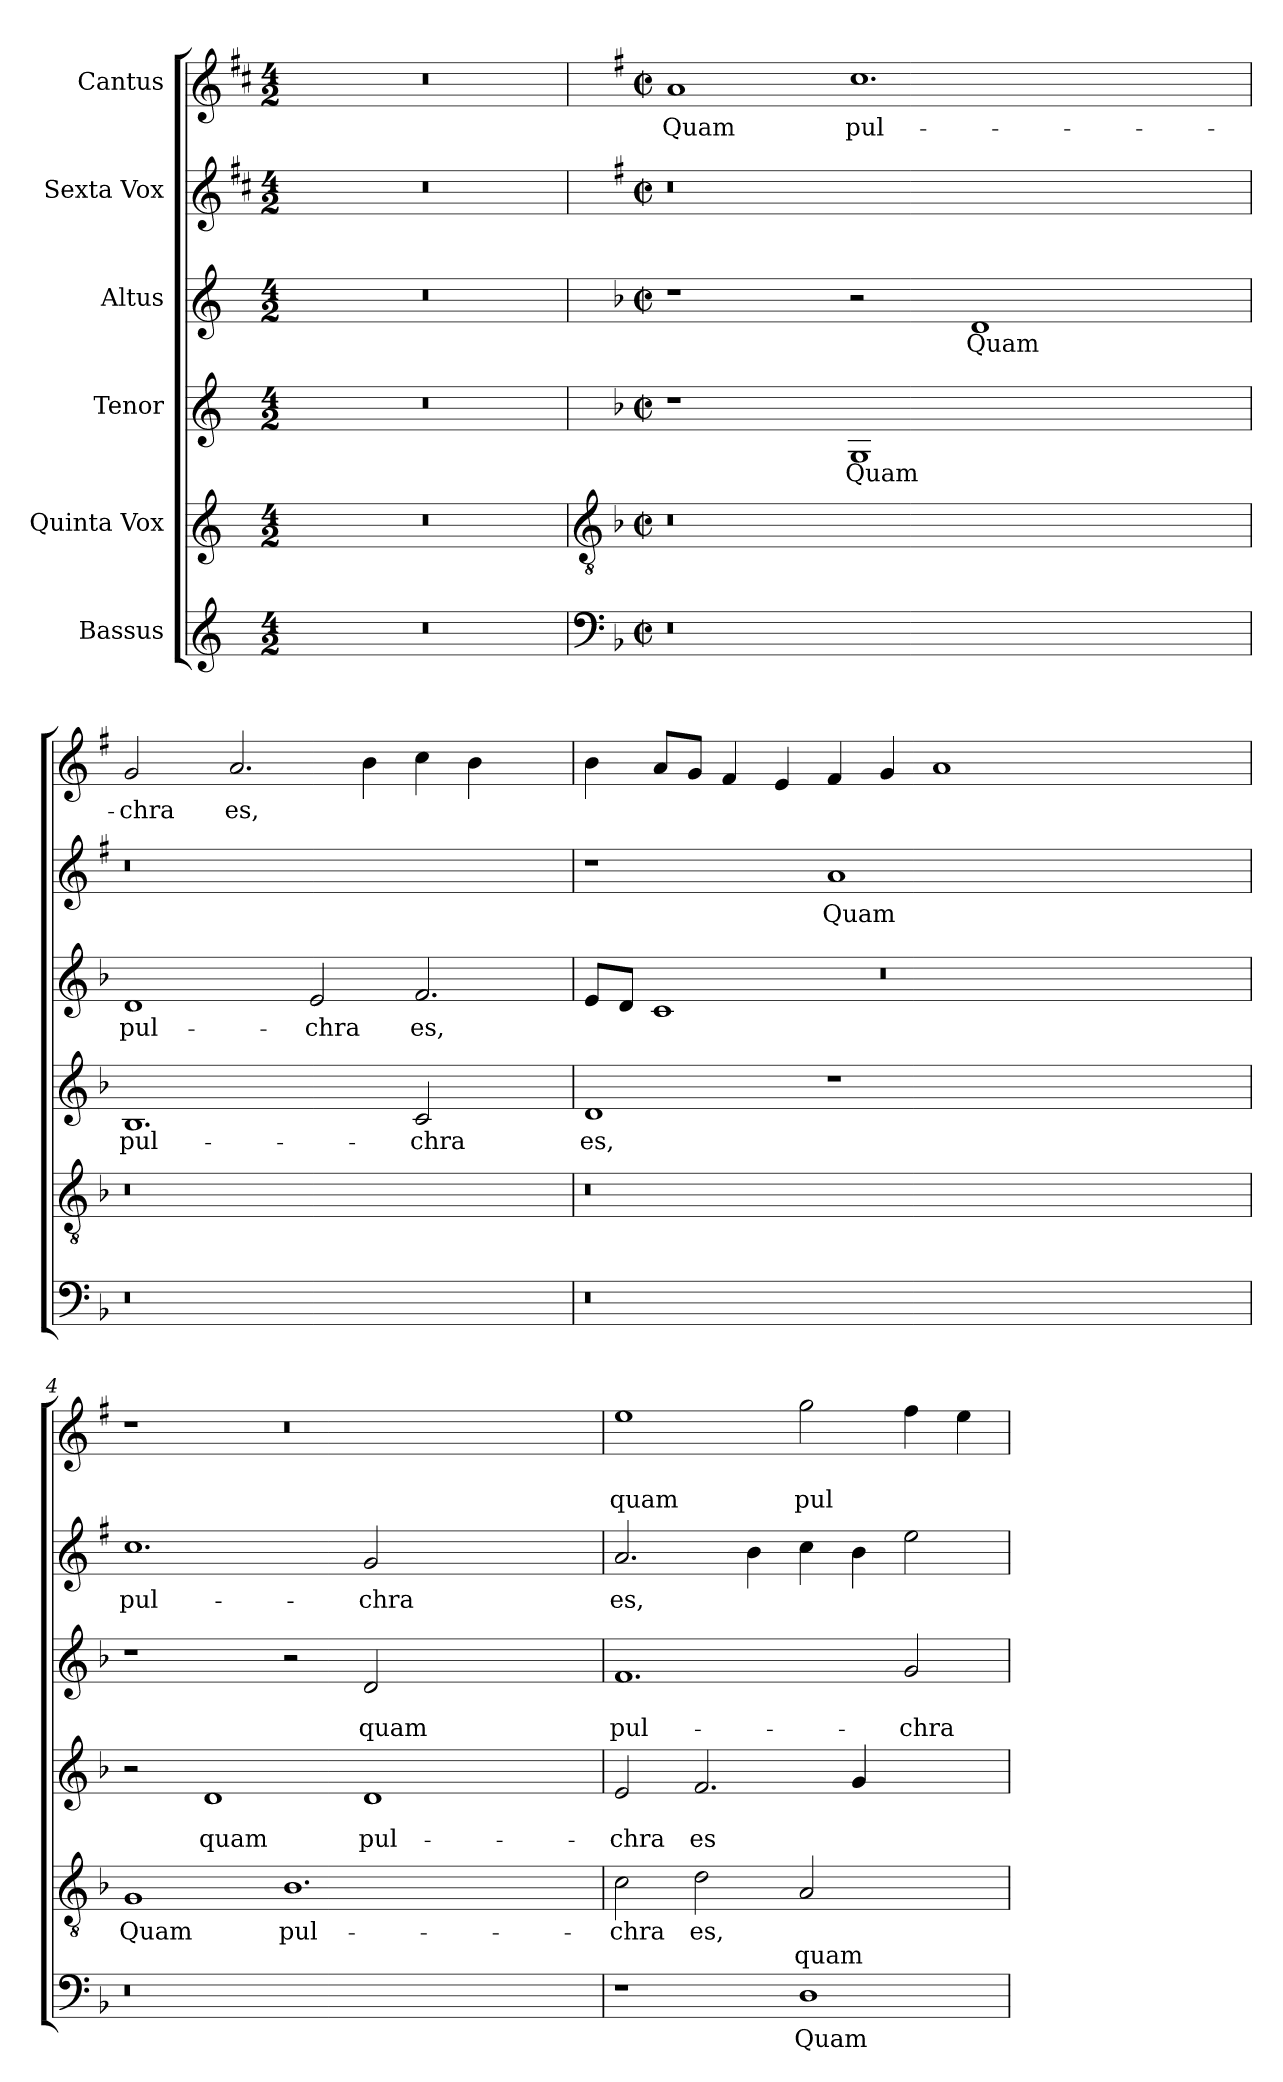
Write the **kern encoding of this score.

**kern	**text	**kern	**text	**text	**kern	**text	**text	**kern	**text	**text	**kern	**text	**kern	**text	**text
*part6	*part6	*part5	*part5	*part5	*part4	*part4	*part4	*part3	*part3	*part3	*part2	*part2	*part1	*part1	*part1
*staff6	*staff6	*staff5	*staff5	*staff5	*staff4	*staff4	*staff4	*staff3	*staff3	*staff3	*staff2	*staff2	*staff1	*staff1	*staff1
*I"Bassus	*	*I"Quinta Vox	*	*	*I"Tenor	*	*	*I"Altus	*	*	*I"Sexta Vox	*	*I"Cantus	*	*
*clefG2	*	*clefG2	*	*	*clefG2	*	*	*clefG2	*	*	*clefG2	*	*clefG2	*	*
*	*	*	*	*	*	*	*	*	*	*	*ITrd1c2	*	*ITrd1c2	*	*
*k[]	*	*k[]	*	*	*k[]	*	*	*k[]	*	*	*k[]	*	*k[]	*	*
*C:	*	*C:	*	*	*C:	*	*	*C:	*	*	*C:	*	*C:	*	*
*M4/2	*	*M4/2	*	*	*M4/2	*	*	*M4/2	*	*	*M4/2	*	*M4/2	*	*
=	=	=	=	=	=	=	=	=	=	=	=	=	=	=	=
0r	.	0r	.	.	0r	.	.	0r	.	.	0r	.	0r	.	.
!!LO:LB:g=z
=1	=1	=1	=1	=1	=1	=1	=1	=1	=1	=1	=1	=1	=1	=1	=1
*clefF4	*	*clefGv2	*	*	*	*	*	*	*	*	*	*	*	*	*
*k[b-]	*	*k[b-]	*	*	*k[b-]	*	*	*k[b-]	*	*	*k[b-]	*	*k[b-]	*	*
*F:	*	*F:	*	*	*F:	*	*	*F:	*	*	*F:	*	*F:	*	*
*M4/2	*	*M4/2	*	*	*M4/2	*	*	*M4/2	*	*	*M4/2	*	*M4/2	*	*
*met(c|)	*	*met(c|)	*	*	*met(c|)	*	*	*met(c|)	*	*	*met(c|)	*	*met(c|)	*	*
!	!	!	!	!	!	!	!	!	!	!	!	!	!	!LO:LY:b	!
*	*	*	*	*	*	*	*	*	*	*	*	*	*^	*	*
0r	.	0r	.	.	1r	.	.	1r	.	.	0r	.	1g	1ryy	Quam	.
!	!	!	!	!	!	!LO:LY:b	!	!	!	!	!	!	!	!	!LO:LY:b	!
.	.	.	.	.	1G	Quam	.	2r	.	.	.	.	1.b-	2ryy	pul-	.
!	!	!	!	!	!	!	!	!	!LO:LY:b	!	!	!	!	!	!	!
.	.	.	.	.	.	.	.	1d	Quam	.	.	.	.	4ryy	.	.
.	.	.	.	.	.	.	.	.	.	.	.	.	.	4ryy	.	.
2ryy	.	2ryy	.	.	2ryy	.	.	.	.	.	2ryy	.	.	2ryy	.	.
=1	=1	=1	=1	=1	=1	=1	=1	=1	=1	=1	=1	=1	=1	=1	=1	=1
!	!	!	!	!	!	!LO:LY:b	!	!	!LO:LY:b	!	!	!	!	!	!LO:LY:b	!
0r	.	0r	.	.	1.B-	pul-	.	1d	pul-	.	0r	.	2f	4ryy	-chra	.
.	.	.	.	.	.	.	.	.	.	.	.	.	.	0ryy	.	.
!	!	!	!	!	!	!	!	!	!	!	!	!	!	!	!LO:LY:b	!
.	.	.	.	.	.	.	.	.	.	.	.	.	2.g	.	es,	.
!	!	!	!	!	!	!	!	!	!LO:LY:b	!	!	!	!	!	!	!
.	.	.	.	.	.	.	.	2e	-chra	.	.	.	.	.	.	.
.	.	.	.	.	.	.	.	.	.	.	.	.	4a	.	.	.
!	!	!	!	!	!	!LO:LY:b	!	!	!LO:LY:b	!	!	!	!	!	!	!
.	.	.	.	.	2c	-chra	.	2.f	es,	.	.	.	4b-	.	.	.
.	.	.	.	.	.	.	.	.	.	.	.	.	4a	.	.	.
4ryy	.	4ryy	.	.	4ryy	.	.	.	.	.	4ryy	.	4ryy	.	.	.
=3	=3	=3	=3	=3	=3	=3	=3	=3	=3	=3	=3	=3	=3	=3	=3	=3
!	!	!	!	!	!	!LO:LY:b	!	!	!	!	!	!	!	!	!	!
0r	.	0r	.	.	1d	es,	.	8eL	.	.	1r	.	4a	2.ryy	.	.
.	.	.	.	.	.	.	.	8dJ	.	.	.	.	.	.	.	.
.	.	.	.	.	.	.	.	1c	.	.	.	.	8gL	.	.	.
.	.	.	.	.	.	.	.	.	.	.	.	.	8fJ	.	.	.
.	.	.	.	.	.	.	.	.	.	.	.	.	4e	.	.	.
.	.	.	.	.	.	.	.	.	.	.	.	.	4d	1ryy	.	.
!	!	!	!	!	!	!	!	!	!	!	!	!LO:LY:b	!	!	!	!
.	.	.	.	.	1r	.	.	.	.	.	1g	Quam	4e	.	.	.
.	.	.	.	.	.	.	.	0r	.	.	.	.	4f	.	.	.
.	.	.	.	.	.	.	.	.	.	.	.	.	1g	.	.	.
.	.	.	.	.	.	.	.	.	.	.	.	.	.	1.ryy	.	.
1ryy	.	1ryy	.	.	1ryy	.	.	.	.	.	1ryy	.	.	.	.	.
.	.	.	.	.	.	.	.	.	.	.	.	.	2.ryy	.	.	.
4ryy	.	4ryy	.	.	4ryy	.	.	.	.	.	4ryy	.	.	.	.	.
=4	=4	=4	=4	=4	=4	=4	=4	=4	=4	=4	=4	=4	=4	=4	=4	=4
!	!	!	!LO:LY:b	!	!	!	!	!	!	!	!	!LO:LY:b	!	!	!	!
0r	.	1G	Quam	.	2r	.	.	1r	.	.	1.b-	pul-	1r	0.ryy	.	.
!	!	!	!	!	!	!	!LO:LY:b	!	!	!	!	!	!	!	!	!
.	.	.	.	.	1d	.	quam	.	.	.	.	.	.	.	.	.
!	!	!	!LO:LY:b	!	!	!	!	!	!	!	!	!	!	!	!	!
.	.	1.B-	pul-	.	.	.	.	2r	.	.	.	.	0r	.	.	.
!	!	!	!	!	!	!	!LO:LY:b	!	!	!LO:LY:b	!	!LO:LY:b	!	!	!	!
.	.	.	.	.	1d	.	pul-	2d	.	quam	2f	-chra	.	.	.	.
1ryy	.	.	.	.	.	.	.	1ryy	.	.	1ryy	.	.	.	.	.
.	.	2ryy	.	.	2ryy	.	.	.	.	.	.	.	.	.	.	.
*	*	*	*	*	*	*	*	*	*	*	*	*	*v	*v	*	*
!!LO:LB:g=z
=5	=5	=5	=5	=5	=5	=5	=5	=5	=5	=5	=5	=5	=5	=5	=5
!	!	!	!LO:LY:b	!	!	!	!LO:LY:b	!	!	!LO:LY:b	!	!LO:LY:b	!	!	!LO:LY:b
1r	.	2c	-chra	.	2e	.	-chra	1.f	.	pul-	2.g	es,	1dd	.	quam
!	!	!	!LO:LY:b	!	!	!	!LO:LY:b	!	!	!	!	!	!	!	!
.	.	2d	es,	.	2.f	.	es	.	.	.	.	.	.	.	.
.	.	.	.	.	.	.	.	.	.	.	4a	.	.	.	.
!	!LO:LY:b	!	!	!LO:LY:b	!	!	!	!	!	!	!	!	!	!	!LO:LY:b
1D	Quam	2A	.	quam	.	.	.	.	.	.	4b-	.	2ff	.	pul
.	.	.	.	.	4g	.	.	.	.	.	4a	.	.	.	.
!	!	!	!	!	!	!	!	!	!	!LO:LY:b	!	!	!	!	!
.	.	2ryy	.	.	2ryy	.	.	2g	.	-chra	2dd	.	4ee	.	.
.	.	.	.	.	.	.	.	.	.	.	.	.	4dd	.	.
=	=	=	=	=	=	=	=	=	=	=	=	=	=	=	=
*-	*-	*-	*-	*-	*-	*-	*-	*-	*-	*-	*-	*-	*-	*-	*-
